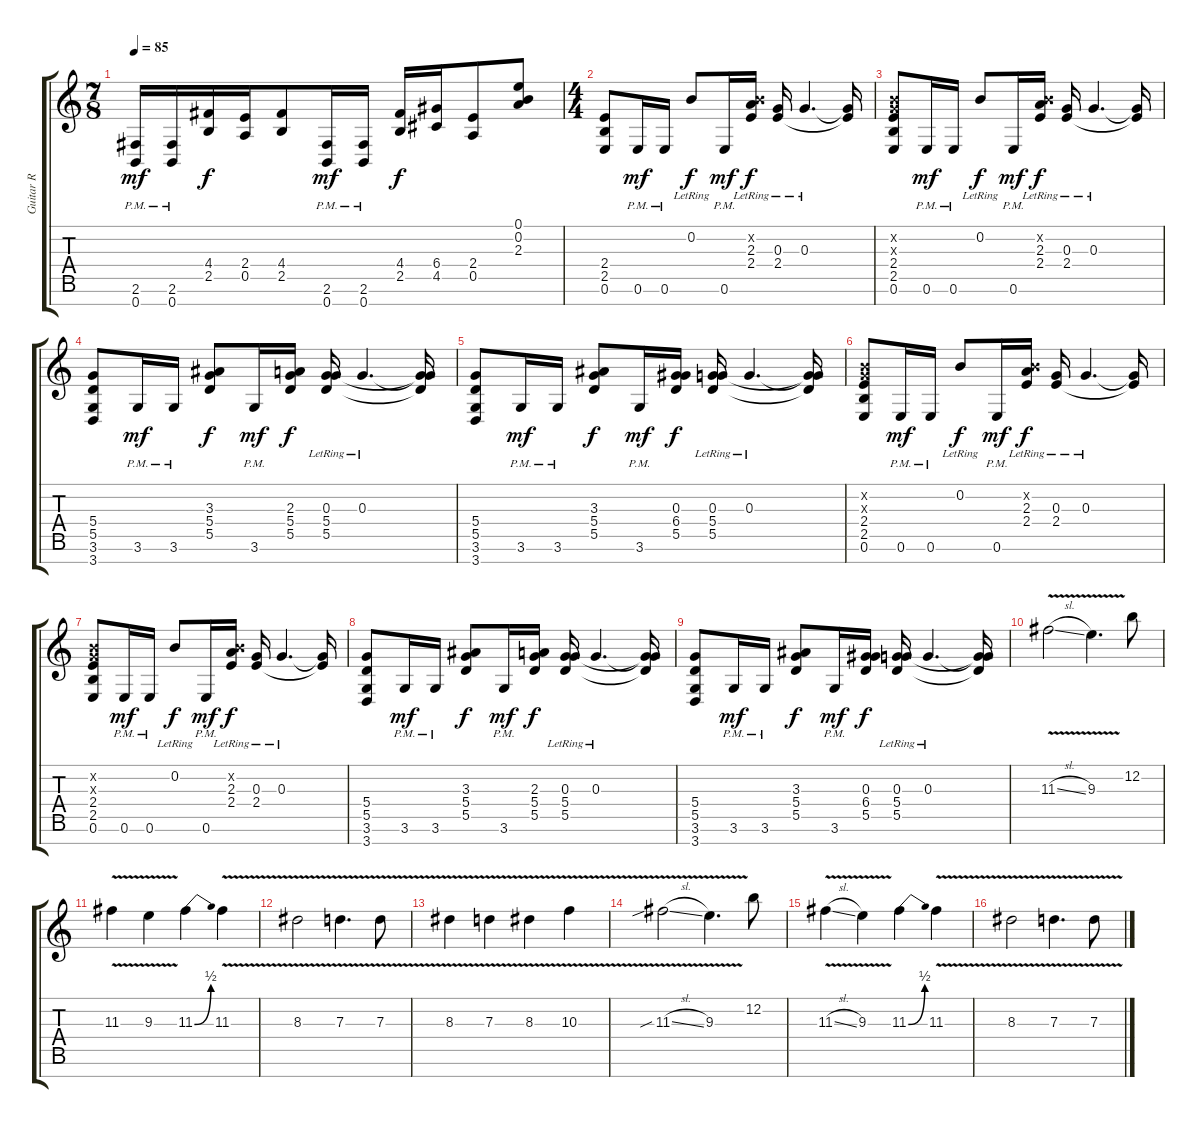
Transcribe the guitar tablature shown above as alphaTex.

\track ("Guitar R" "Guitar R") {instrument distortionguitar}
\staff {score tabs}
\tuning (E4 B3 G3 D3 A2 E2 B1) {hide}
\ts (7 8)
\tempo 85
\clef g2
\ks c
(2.6{pm} 0.7{pm}).16{dy mf} (2.6{pm} 0.7{pm}).16 (4.4 2.5).16{dy f} (2.4 0.5).16 (4.4 2.5).8 (2.6{pm} 0.7{pm}).16{dy mf} (2.6{pm} 0.7{pm}).16 (4.4 2.5).16{dy f} (6.4 4.5).16 (2.4 0.5).8 (0.1 0.2 2.3).8 |
\ts (4 4)
(2.4 2.5 0.6).8 0.6{pm}.16{dy mf} 0.6{pm}.16 0.2{lr}.8{dy f} 0.6{pm}.16{dy mf} (0.2{x} 2.3{lr} 2.4).16{dy f} (0.3 2.4{lr}).16 0.3{lr}.4{d} (0.3{t} 2.4{t}).16 |
(0.2{x} 0.3{x} 2.4 2.5 0.6).8 0.6{pm}.16{dy mf} 0.6{pm}.16 0.2{lr}.8{dy f} 0.6{pm}.16{dy mf} (0.2{x} 2.3{lr} 2.4).16{dy f} (0.3 2.4{lr}).16 0.3{lr}.4{d} (0.3{t} 2.4{t}).16 |
(5.4 5.5 3.6 3.7).8 3.6{pm}.16{dy mf} 3.6{pm}.16 (3.3 5.4 5.5).8{dy f} 3.6{pm}.16{dy mf} (2.3 5.4 5.5).16{dy f} (0.3 5.4{lr} 5.5{lr}).16 0.3{lr}.4{d} (0.3{t} 5.4{t} 5.5{t}).16 |
(5.4 5.5 3.6 3.7).8 3.6{pm}.16{dy mf} 3.6{pm}.16 (3.3 5.4 5.5).8{dy f} 3.6{pm}.16{dy mf} (0.3 6.4 5.5).16{dy f} (0.3 5.4{lr} 5.5{lr}).16 0.3{lr}.4{d} (0.3{t} 5.4{t} 5.5{t}).16 |
(0.2{x} 0.3{x} 2.4 2.5 0.6).8 0.6{pm}.16{dy mf} 0.6{pm}.16 0.2{lr}.8{dy f} 0.6{pm}.16{dy mf} (0.2{x} 2.3{lr} 2.4).16{dy f} (0.3 2.4{lr}).16 0.3{lr}.4{d} (0.3{t} 2.4{t}).16 |
(0.2{x} 0.3{x} 2.4 2.5 0.6).8 0.6{pm}.16{dy mf} 0.6{pm}.16 0.2{lr}.8{dy f} 0.6{pm}.16{dy mf} (0.2{x} 2.3{lr} 2.4).16{dy f} (0.3 2.4{lr}).16 0.3{lr}.4{d} (0.3{t} 2.4{t}).16 |
(5.4 5.5 3.6 3.7).8 3.6{pm}.16{dy mf} 3.6{pm}.16 (3.3 5.4 5.5).8{dy f} 3.6{pm}.16{dy mf} (2.3 5.4 5.5).16{dy f} (0.3 5.4{lr} 5.5{lr}).16 0.3{lr}.4{d} (0.3{t} 5.4{t} 5.5{t}).16 |
(5.4 5.5 3.6 3.7).8 3.6{pm}.16{dy mf} 3.6{pm}.16 (3.3 5.4 5.5).8{dy f} 3.6{pm}.16{dy mf} (0.3 6.4 5.5).16{dy f} (0.3 5.4{lr} 5.5{lr}).16 0.3{lr}.4{d} (0.3{t} 5.4{t} 5.5{t}).16 |
11.3{v sl}.2 9.3{v}.4{d} 12.2.8 |
11.3{v}.4 9.3{v}.4 11.3{be (bend 0 0 60 2)}.4 11.3{v}.4 |
8.3{v}.2 7.3{v}.4{d} 7.3{v}.8 |
8.3{v}.4 7.3{v}.4 8.3{v}.4 10.3{v}.4 |
11.3{v sib sl}.2 9.3{v}.4{d} 12.2.8 |
11.3{v sl}.4 9.3{v}.4 11.3{be (bend 0 0 60 2)}.4 11.3{v}.4 |
8.3{v}.2 7.3{v}.4{d} 7.3{v}.8
